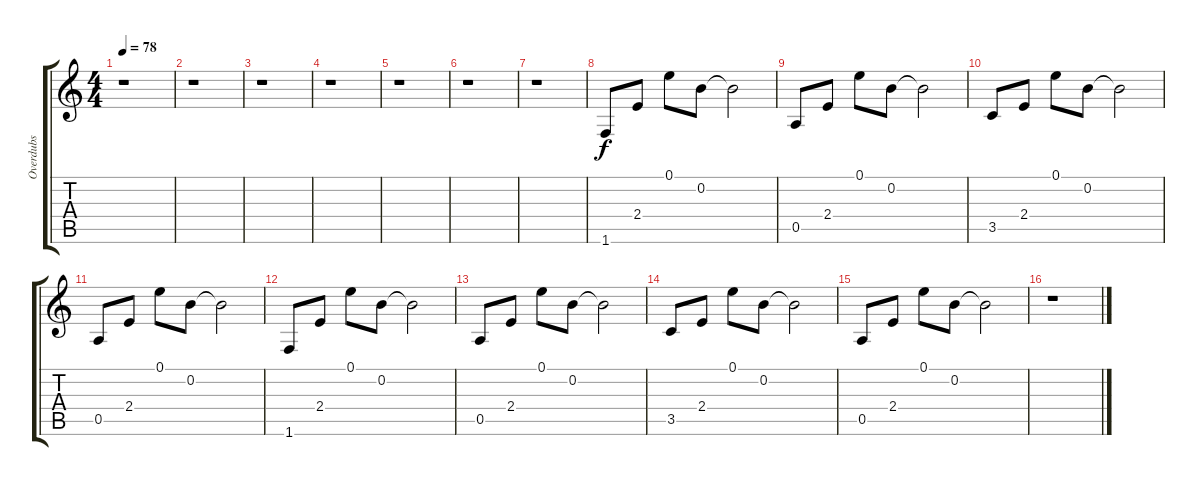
\track ("Overdubs" "Overdubs") {instrument distortionguitar}
\staff {score tabs}
\tuning (E4 B3 G3 D3 A2 E2) {hide}
\ts (4 4)
\tempo 78
\clef g2
\ks c
r.1{dy f} |
r.1 |
r.1 |
r.1 |
r.1 |
r.1 |
r.1 |
1.6.8 2.4.8 0.1.8 0.2.8 0.2{t}.2 |
0.5.8 2.4.8 0.1.8 0.2.8 0.2{t}.2 |
3.5.8 2.4.8 0.1.8 0.2.8 0.2{t}.2 |
0.5.8 2.4.8 0.1.8 0.2.8 0.2{t}.2 |
1.6.8 2.4.8 0.1.8 0.2.8 0.2{t}.2 |
0.5.8 2.4.8 0.1.8 0.2.8 0.2{t}.2 |
3.5.8 2.4.8 0.1.8 0.2.8 0.2{t}.2 |
0.5.8 2.4.8 0.1.8 0.2.8 0.2{t}.2 |
r.1
